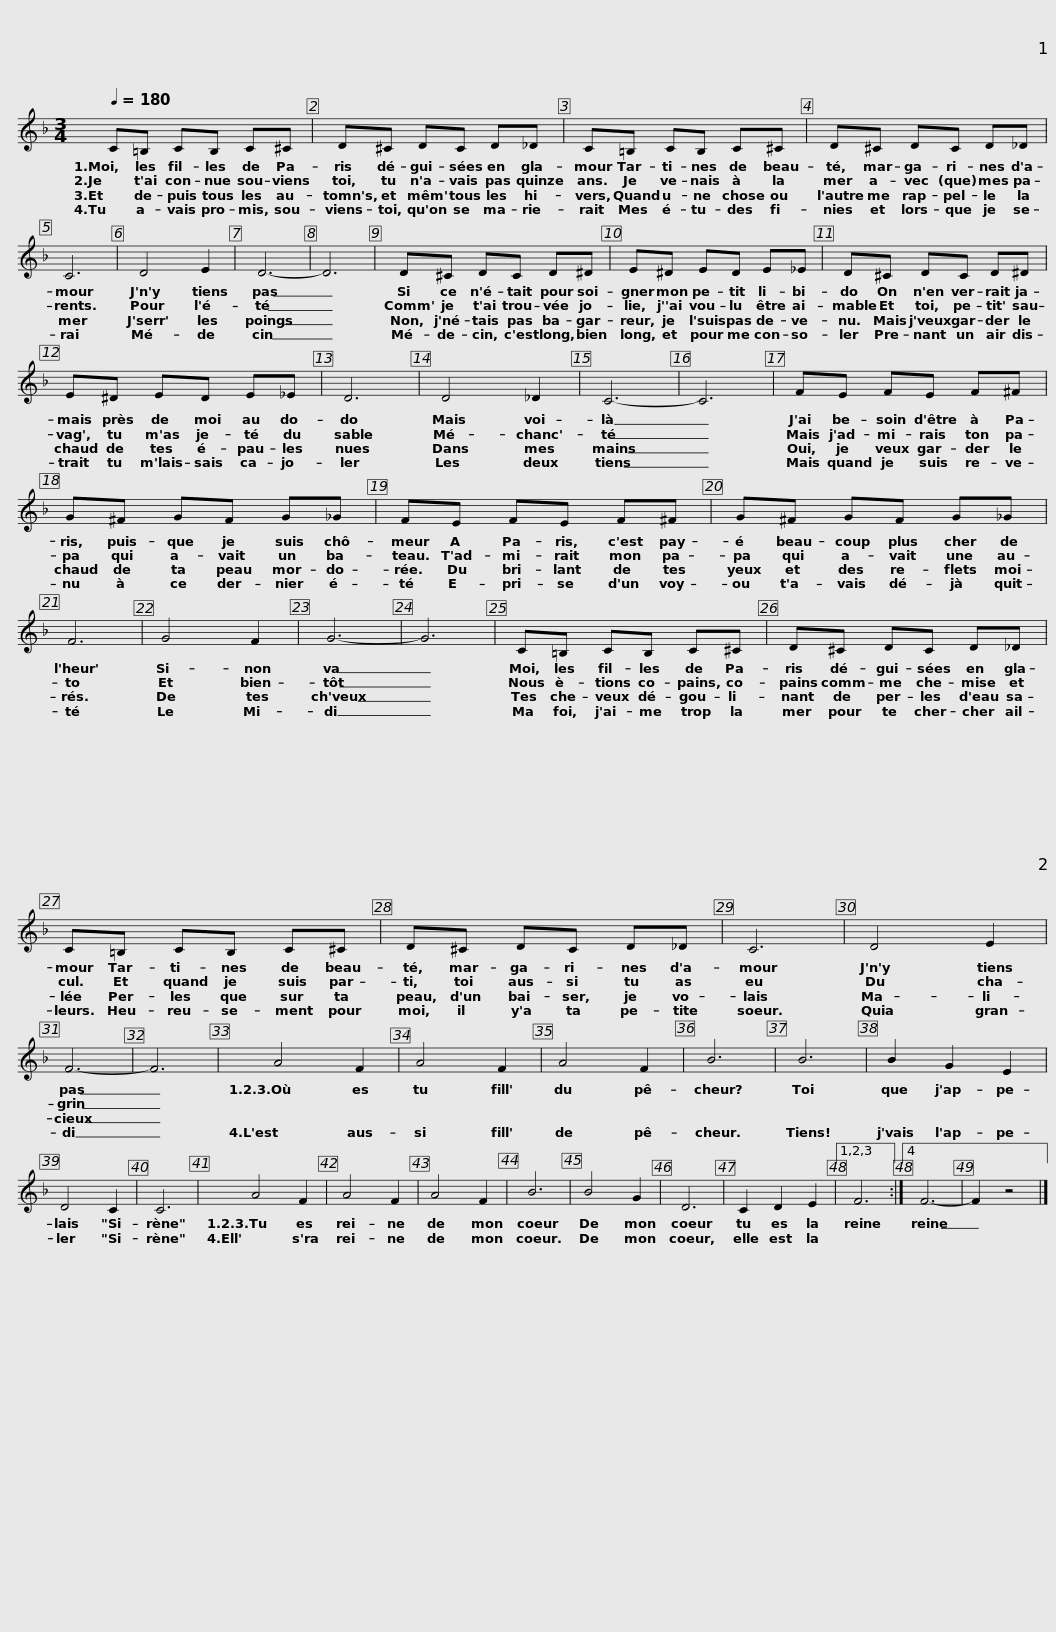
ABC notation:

X:1
L:1/8
Q:1/4=180
M:3/4
I:linebreak $
K:F
V:1 treble
V:1
 C=B, CB, C^C | D^C DC D_D | C=B, CB, C^C |$ D^C DC D_D | C6 | %5
 D4 E2 | D6- | D6 | D^C DC D^D |$ E^D ED E_E | %10
 D^C DC D^D | E^D ED E_E | D6 |$ D4 _D2 | C6- | %15
 C6 | FE FE F^F | G^F GF G_G |$ FE FE F^F | G^F GF G_G | %20
 F6 | G4 F2 | G6- | G6 |$ C=B, CB, C^C | %25
 D^C DC D_D | C=B, CB, C^C |$ D^C DC D_D | C6 | D4 E2 | %30
 F6- | F6 | A4 F2 | A4 F2 | A4 F2 | %35
 B6 |$ B6 | B2 G2 E2 | D4 C2 | C6 | %40
 A4 F2 | A4 F2 | A4 F2 | B6 | B4 G2 | %45
 D6 |$ C2 D2 E2 |1,2,3 F6 :|4 F6- | F2 z4 |] %50
